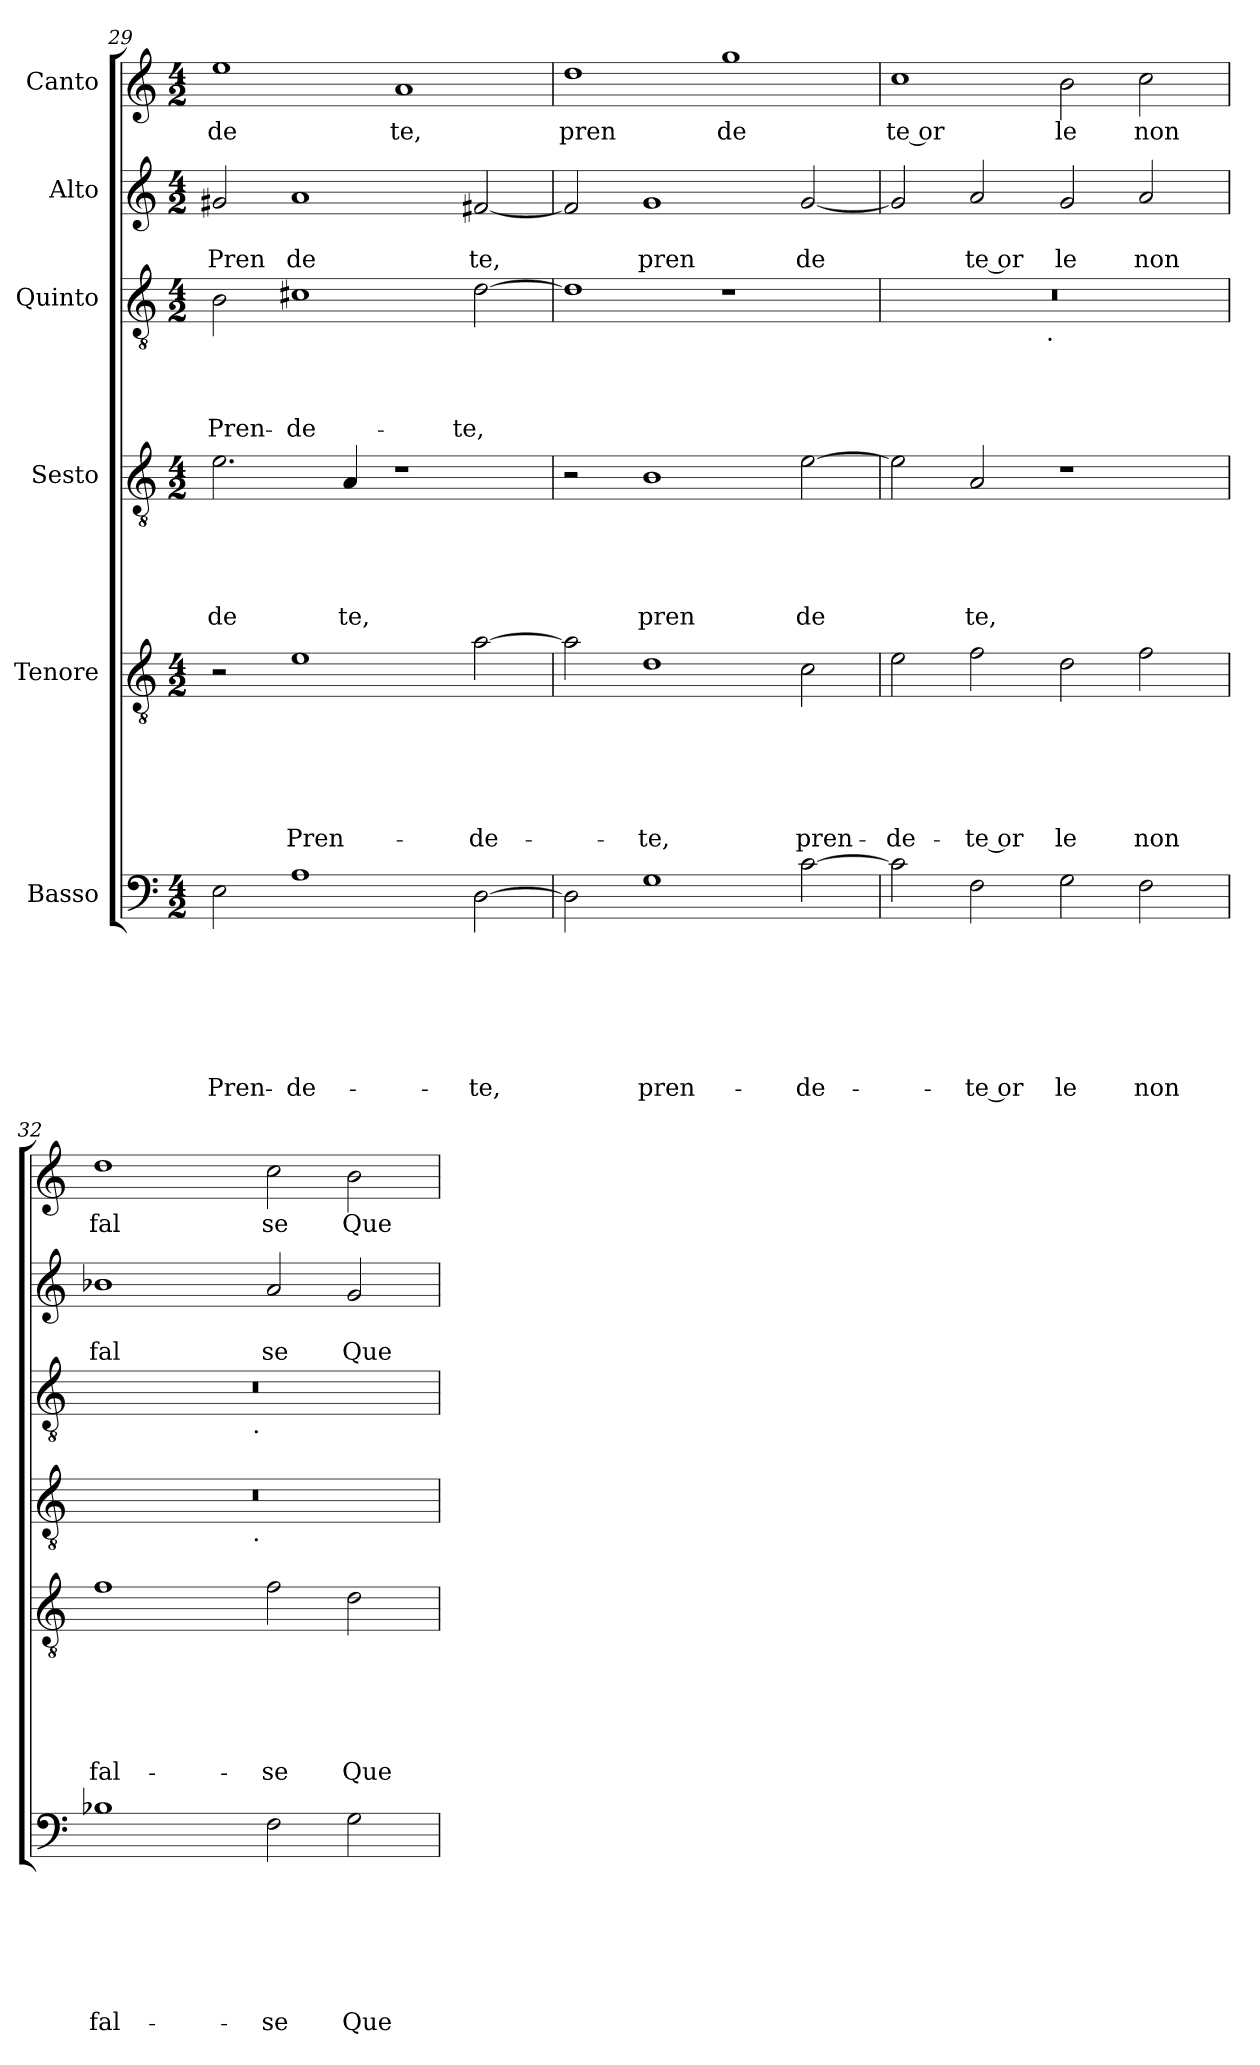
**kern	**text	**text	**text	**text	**text	**text	**text	**kern	**text	**text	**text	**text	**text	**text	**kern	**text	**text	**text	**text	**text	**kern	**text	**text	**text	**text	**kern	**text	**text	**kern	**text
*part6	*part6	*part6	*part6	*part6	*part6	*part6	*part6	*part5	*part5	*part5	*part5	*part5	*part5	*part5	*part4	*part4	*part4	*part4	*part4	*part4	*part3	*part3	*part3	*part3	*part3	*part2	*part2	*part2	*part1	*part1
*staff6	*staff6	*staff6	*staff6	*staff6	*staff6	*staff6	*staff6	*staff5	*staff5	*staff5	*staff5	*staff5	*staff5	*staff5	*staff4	*staff4	*staff4	*staff4	*staff4	*staff4	*staff3	*staff3	*staff3	*staff3	*staff3	*staff2	*staff2	*staff2	*staff1	*staff1
*I"Basso	*	*	*	*	*	*	*	*I"Tenore	*	*	*	*	*	*	*I"Sesto	*	*	*	*	*	*I"Quinto	*	*	*	*	*I"Alto	*	*	*I"Canto	*
!!LO:PB:g=z
*clefF4	*	*	*	*	*	*	*	*clefGv2	*	*	*	*	*	*	*clefGv2	*	*	*	*	*	*clefGv2	*	*	*	*	*clefG2	*	*	*clefG2	*
*k[]	*	*	*	*	*	*	*	*k[]	*	*	*	*	*	*	*k[]	*	*	*	*	*	*k[]	*	*	*	*	*k[]	*	*	*k[]	*
*C:	*	*	*	*	*	*	*	*C:	*	*	*	*	*	*	*C:	*	*	*	*	*	*C:	*	*	*	*	*C:	*	*	*C:	*
*M4/2	*	*	*	*	*	*	*	*M4/2	*	*	*	*	*	*	*M4/2	*	*	*	*	*	*M4/2	*	*	*	*	*M4/2	*	*	*M4/2	*
=29	=29	=29	=29	=29	=29	=29	=29	=29	=29	=29	=29	=29	=29	=29	=29	=29	=29	=29	=29	=29	=29	=29	=29	=29	=29	=29	=29	=29	=29	=29
!	!	!	!	!	!	!	!LO:LY:b	!	!	!	!	!	!	!	!	!	!	!	!	!LO:LY:b	!	!	!	!	!LO:LY:b	!	!	!LO:LY:b	!	!LO:LY:b
2E\	.	.	.	.	.	.	Pren-	2r	.	.	.	.	.	.	2.e\	.	.	.	.	de	2B\	.	.	.	Pren-	2g#X/	.	Pren	1ee	de
!	!	!	!	!	!	!	!LO:LY:b	!	!	!	!	!	!	!LO:LY:b	!	!	!	!	!	!	!	!	!	!	!LO:LY:b	!	!	!LO:LY:b	!	!
1A	.	.	.	.	.	.	-de-	1e	.	.	.	.	.	Pren-	.	.	.	.	.	.	1c#X	.	.	.	-de-	1a	.	de	.	.
!	!	!	!	!	!	!	!	!	!	!	!	!	!	!	!	!	!	!	!	!LO:LY:b	!	!	!	!	!	!	!	!	!	!
.	.	.	.	.	.	.	.	.	.	.	.	.	.	.	4A/	.	.	.	.	te,	.	.	.	.	.	.	.	.	.	.
!	!	!	!	!	!	!	!	!	!	!	!	!	!	!	!	!	!	!	!	!	!	!	!	!	!	!	!	!	!	!LO:LY:b
.	.	.	.	.	.	.	.	.	.	.	.	.	.	.	1r	.	.	.	.	.	.	.	.	.	.	.	.	.	1a	te,
!	!	!	!	!	!	!	!LO:LY:b	!	!	!	!	!	!	!LO:LY:b	!	!	!	!	!	!	!	!	!	!	!LO:LY:b	!	!	!LO:LY:b	!	!
[>2D\	.	.	.	.	.	.	-te,	[>2a\	.	.	.	.	.	-de-	.	.	.	.	.	.	[>2d\	.	.	.	-te,	[<2f#X/	.	te,	.	.
=30	=30	=30	=30	=30	=30	=30	=30	=30	=30	=30	=30	=30	=30	=30	=30	=30	=30	=30	=30	=30	=30	=30	=30	=30	=30	=30	=30	=30	=30	=30
!	!	!	!	!	!	!	!	!	!	!	!	!	!	!	!	!	!	!	!	!	!	!	!	!	!	!	!	!	!	!LO:LY:b
2D\]	.	.	.	.	.	.	.	2a\]	.	.	.	.	.	.	2r	.	.	.	.	.	1d]	.	.	.	.	2f#/]	.	.	1dd	pren
!	!	!	!	!	!	!	!LO:LY:b	!	!	!	!	!	!	!LO:LY:b	!	!	!	!	!	!LO:LY:b	!	!	!	!	!	!	!	!LO:LY:b	!	!
1G	.	.	.	.	.	.	pren-	1d	.	.	.	.	.	-te,	1B	.	.	.	.	pren	.	.	.	.	.	1g	.	pren	.	.
!	!	!	!	!	!	!	!	!	!	!	!	!	!	!	!	!	!	!	!	!	!	!	!	!	!	!	!	!	!	!LO:LY:b
.	.	.	.	.	.	.	.	.	.	.	.	.	.	.	.	.	.	.	.	.	1r	.	.	.	.	.	.	.	1gg	de
!	!	!	!	!	!	!	!LO:LY:b	!	!	!	!	!	!	!LO:LY:b	!	!	!	!	!	!LO:LY:b	!	!	!	!	!	!	!	!LO:LY:b	!	!
[>2c\	.	.	.	.	.	.	-de-	2c\	.	.	.	.	.	pren-	[>2e\	.	.	.	.	de	.	.	.	.	.	[<2g/	.	de	.	.
=31	=31	=31	=31	=31	=31	=31	=31	=31	=31	=31	=31	=31	=31	=31	=31	=31	=31	=31	=31	=31	=31	=31	=31	=31	=31	=31	=31	=31	=31	=31
!	!	!	!	!	!	!	!	!	!	!	!	!	!	!LO:LY:b	!	!	!	!	!	!	!	!	!	!	!	!	!	!	!	!LO:LY:b:rj
*	*	*	*	*	*	*	*	*	*	*	*	*	*	*	*	*	*	*	*	*	*^	*	*	*	*	*	*	*	*	*
2c\]	.	.	.	.	.	.	.	2e\	.	.	.	.	.	-de-	2e\]	.	.	.	.	.	0r	2ryy	.	.	.	.	2g/]	.	.	1cc	te or
!	!	!	!	!	!	!	!LO:LY:b:rj	!	!	!	!	!	!	!LO:LY:b:rj	!	!	!	!	!	!LO:LY:b	!	!	!	!	!	!	!	!	!LO:LY:b:rj	!	!
2F\	.	.	.	.	.	.	-te or	2f\	.	.	.	.	.	-te or	2A/	.	.	.	.	te,	.	4...ryy	.	.	.	.	2a/	.	te or	.	.
!	!	!	!	!	!	!	!	!	!	!	!	!	!	!	!	!	!	!	!	!	!	!LO:TX:b:t=.	!	!	!	!	!	!	!	!	!
.	.	.	.	.	.	.	.	.	.	.	.	.	.	.	.	.	.	.	.	.	.	1ryy	.	.	.	.	.	.	.	.	.
!	!	!	!	!	!	!	!LO:LY:b	!	!	!	!	!	!	!LO:LY:b	!	!	!	!	!	!	!	!	!	!	!	!	!	!	!LO:LY:b	!	!LO:LY:b
2G\	.	.	.	.	.	.	le	2d\	.	.	.	.	.	le	1r	.	.	.	.	.	.	.	.	.	.	.	2g/	.	le	2b\	le
!	!	!	!	!	!	!	!LO:LY:b	!	!	!	!	!	!	!LO:LY:b	!	!	!	!	!	!	!	!	!	!	!	!	!	!	!LO:LY:b	!	!LO:LY:b
2F\	.	.	.	.	.	.	non	2f\	.	.	.	.	.	non	.	.	.	.	.	.	.	.	.	.	.	.	2a/	.	non	2cc\	non
.	.	.	.	.	.	.	.	.	.	.	.	.	.	.	.	.	.	.	.	.	.	32ryy	.	.	.	.	.	.	.	.	.
=32	=32	=32	=32	=32	=32	=32	=32	=32	=32	=32	=32	=32	=32	=32	=32	=32	=32	=32	=32	=32	=32	=32	=32	=32	=32	=32	=32	=32	=32	=32	=32
!	!	!	!	!	!	!	!LO:LY:b	!	!	!	!	!	!	!LO:LY:b	!	!	!	!	!	!	!	!	!	!	!	!	!	!	!LO:LY:b	!	!LO:LY:b
*	*	*	*	*	*	*	*	*	*	*	*	*	*	*	*^	*	*	*	*	*	*	*	*	*	*	*	*	*	*	*	*
1B-X	.	.	.	.	.	.	fal-	1f	.	.	.	.	.	fal-	0r	2ryy	.	.	.	.	.	0r	2ryy	.	.	.	.	1b-X	.	fal	1dd	fal
.	.	.	.	.	.	.	.	.	.	.	.	.	.	.	.	4...ryy	.	.	.	.	.	.	4...ryy	.	.	.	.	.	.	.	.	.
!	!	!	!	!	!	!	!	!	!	!	!	!	!	!	!	!	!	!	!	!	!	!	!LO:TX:b:t=.	!	!	!	!	!	!	!	!	!
!	!	!	!	!	!	!	!	!	!	!	!	!	!	!	!	!LO:TX:b:t=.	!	!	!	!	!	!	!	!	!	!	!	!	!	!	!	!
.	.	.	.	.	.	.	.	.	.	.	.	.	.	.	.	1ryy	.	.	.	.	.	.	1ryy	.	.	.	.	.	.	.	.	.
!	!	!	!	!	!	!	!LO:LY:b	!	!	!	!	!	!	!LO:LY:b	!	!	!	!	!	!	!	!	!	!	!	!	!	!	!	!LO:LY:b	!	!LO:LY:b
2F\	.	.	.	.	.	.	-se	2f\	.	.	.	.	.	-se	.	.	.	.	.	.	.	.	.	.	.	.	.	2a/	.	se	2cc\	se
!	!	!	!	!	!	!	!LO:LY:b	!	!	!	!	!	!	!LO:LY:b	!	!	!	!	!	!	!	!	!	!	!	!	!	!	!	!LO:LY:b	!	!LO:LY:b
2G\	.	.	.	.	.	.	Que-	2d\	.	.	.	.	.	Que-	.	.	.	.	.	.	.	.	.	.	.	.	.	2g/	.	Que	2b\	Que
.	.	.	.	.	.	.	.	.	.	.	.	.	.	.	.	32ryy	.	.	.	.	.	.	32ryy	.	.	.	.	.	.	.	.	.
*	*	*	*	*	*	*	*	*	*	*	*	*	*	*	*v	*v	*	*	*	*	*	*	*	*	*	*	*	*	*	*	*	*
*	*	*	*	*	*	*	*	*	*	*	*	*	*	*	*	*	*	*	*	*	*v	*v	*	*	*	*	*	*	*	*	*
=	=	=	=	=	=	=	=	=	=	=	=	=	=	=	=	=	=	=	=	=	=	=	=	=	=	=	=	=	=	=
*-	*-	*-	*-	*-	*-	*-	*-	*-	*-	*-	*-	*-	*-	*-	*-	*-	*-	*-	*-	*-	*-	*-	*-	*-	*-	*-	*-	*-	*-	*-
